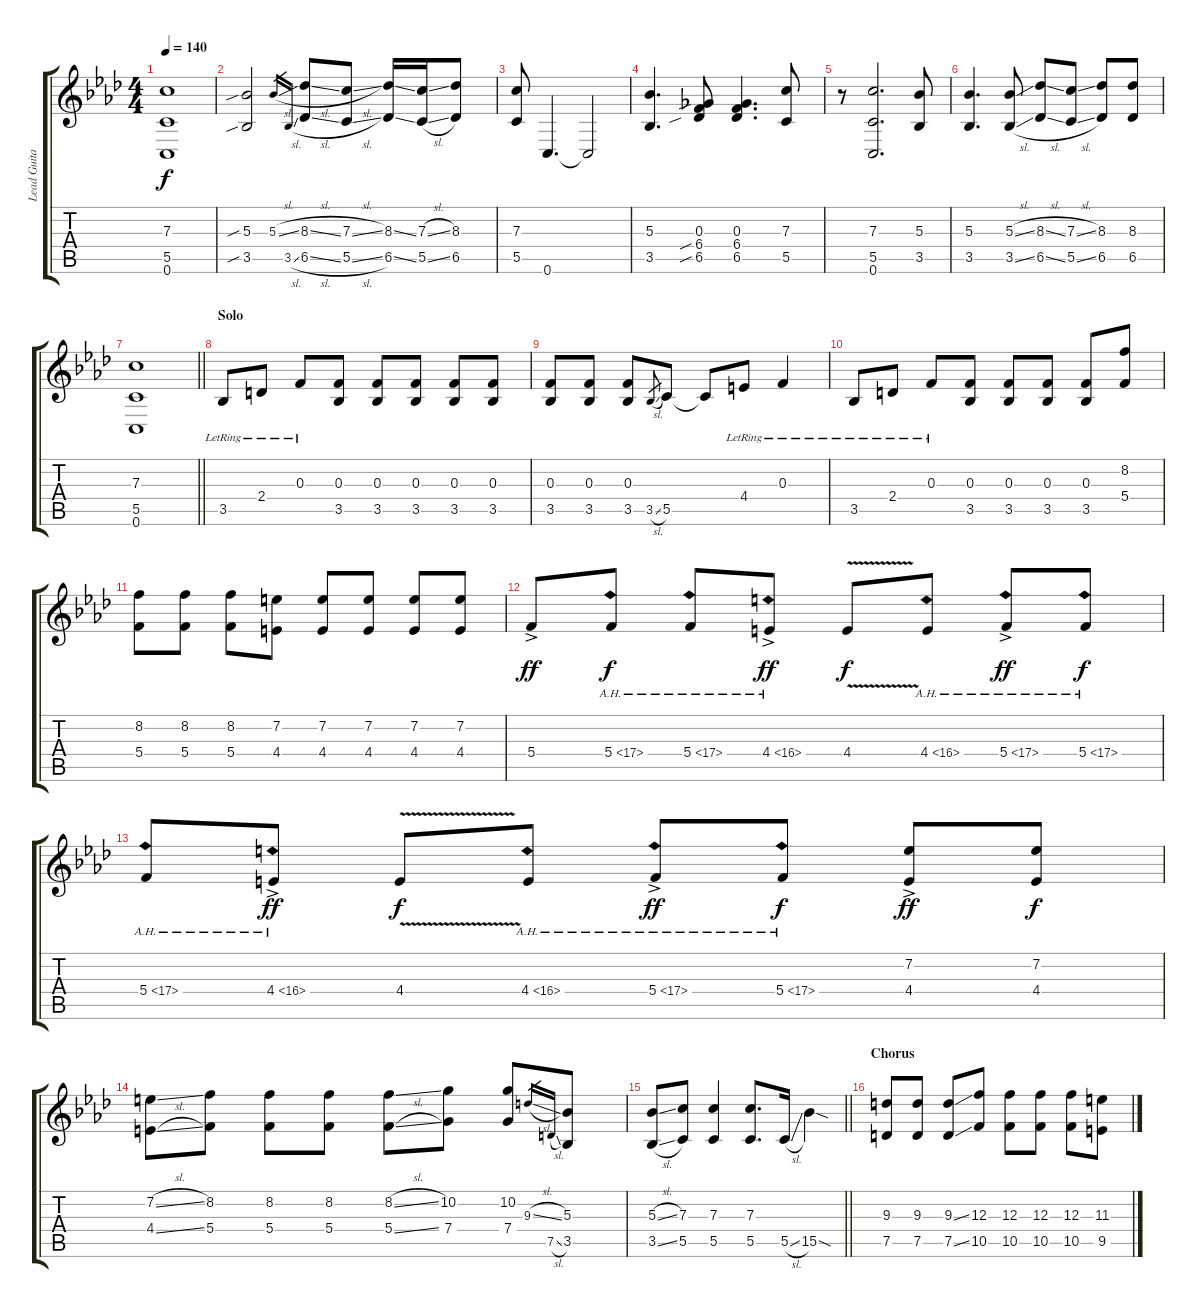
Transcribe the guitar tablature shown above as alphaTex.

\track ("Lead Guitar" "Lead Guita") {instrument distortionguitar}
\staff {score tabs}
\tuning (D4 A3 F3 C3 G2 C2) {hide}
\ts (4 4)
\tempo 140
\clef g2
\ks ab
(7.3 5.5 0.6).1{dy f} |
(5.3{sib} 3.5{sib}).2 5.3{sl}.16{gr} 3.5{sl}.16{gr} (8.3{sl} 6.5{sl}).8 (7.3{sl} 5.5{sl}).8 (8.3{ss} 6.5{ss}).16 (7.3{sl} 5.5{sl}).16 (8.3 6.5).8 |
(7.3 5.5).8 0.6.4{d} 0.6{t}.2 |
(5.3 3.5).4{d} (0.3 6.4{sib} 6.5{sib}).8 (0.3 6.4 6.5).4{d} (7.3 5.5).8 |
r.8 (7.3 5.5 0.6).2{d} (5.3 3.5).8 |
(5.3 3.5).4{d} (5.3{sl} 3.5{sl}).8 (8.3{sl} 6.5{sl}).8 (7.3{sl} 5.5{sl}).8 (8.3 6.5).8 (8.3 6.5).8 |
\barLineRight lightlight
(7.3 5.5 0.6).1 |
\section ("" "Solo")
3.5{lr}.8 2.4{lr}.8 0.3{lr}.8 (0.3 3.5).8 (0.3 3.5).8 (0.3 3.5).8 (0.3 3.5).8 (0.3 3.5).8 |
(0.3 3.5).8 (0.3 3.5).8 (0.3 3.5).8 3.5{sl}.8{gr} 5.5.8 5.5{t}.8 4.4{lr}.8 0.3{lr}.4 |
3.5{lr}.8 2.4{lr}.8 0.3{lr}.8 (0.3 3.5).8 (0.3 3.5).8 (0.3 3.5).8 (0.3 3.5).8 (8.2 5.4).8 |
(8.2 5.4).8 (8.2 5.4).8 (8.2 5.4).8 (7.2 4.4).8 (7.2 4.4).8 (7.2 4.4).8 (7.2 4.4).8 (7.2 4.4).8 |
5.4{ac}.8{dy ff} 5.4{ah 12}.8{dy f} 5.4{ah 12}.8 4.4{ah 12 ac}.8{dy ff} 4.4{v}.8{dy f} 4.4{ah 12}.8 5.4{ah 12 ac}.8{dy ff} 5.4{ah 12}.8{dy f} |
5.4{ah 12}.8 4.4{ah 12 ac}.8{dy ff} 4.4{v}.8{dy f} 4.4{ah 12}.8 5.4{ah 12 ac}.8{dy ff} 5.4{ah 12}.8{dy f} (7.2{ac} 4.4{ac}).8{dy ff} (7.2 4.4).8{dy f} |
(7.2{sl} 4.4{sl}).8 (8.2 5.4).8 (8.2 5.4).8 (8.2 5.4).8 (8.2{sl} 5.4{sl}).8 (10.2 7.4).8 (10.2 7.4).8 9.3{sl}.16{gr} 7.5{sl}.16{gr} (5.3 3.5).8 |
\barLineRight lightlight
(5.3{sl} 3.5{sl}).8 (7.3 5.5).8 (7.3 5.5).4 (7.3 5.5).8{d} 5.5{sl}.16 15.5{sod}.4 |
\section ("" "Chorus")
(9.3 7.5).8 (9.3 7.5).8 (9.3{ss} 7.5{ss}).8 (12.3 10.5).8 (12.3 10.5).8 (12.3 10.5).8 (12.3 10.5).8 (11.3 9.5).8
